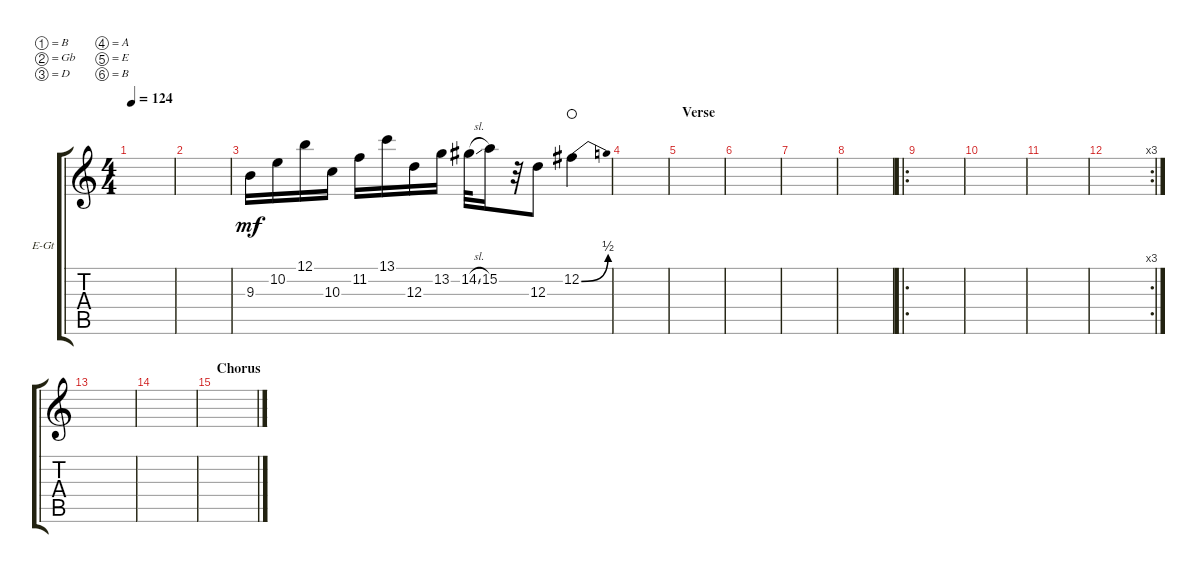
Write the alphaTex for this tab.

\bracketExtendMode groupsimilarinstruments
\firstSystemTrackNameOrientation horizontal
\otherSystemsTrackNameOrientation horizontal
\track ("Lead Guitar 2" "E-Gt") {instrument overdrivenguitar}
\staff {score tabs}
\tuning (B3 Gb3 D3 A2 E2 B1)
\ts (4 4)
\tempo 124
\clef g2
\ks c
|
|
9.3.16{dy mf} 10.2.16 12.1.16 10.3.16 11.2.16 13.1.16 12.3.16 13.2.16 14.2{sl}.32 15.2.16 r.32 12.3.8 12.2{be (bend 0 0 15.6 2)}.4{waho} |
|
\section ("" "Verse")
|
|
|
|
\ro
|
|
|
\rc 3
|
|
|
\section ("" "Chorus")
